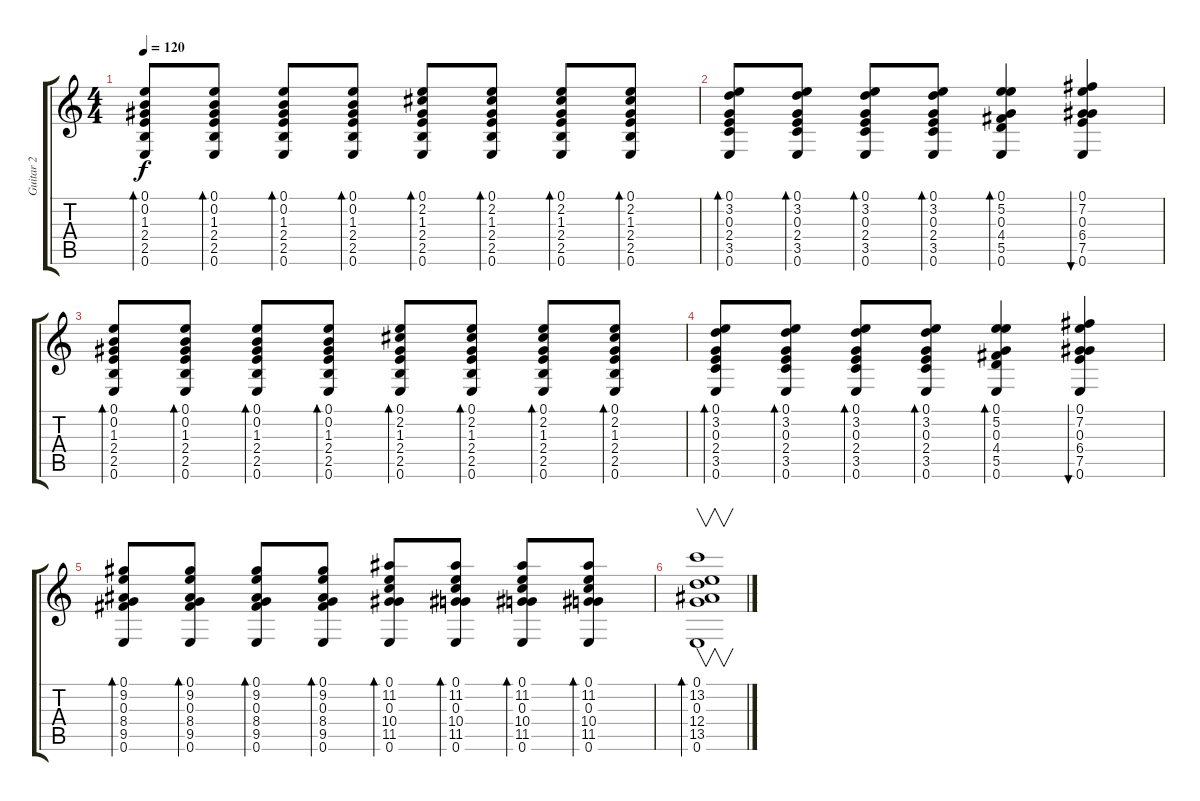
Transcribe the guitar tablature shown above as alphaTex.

\track ("Guitar 2" "Guitar 2") {instrument electricguitarclean}
\staff {score tabs}
\tuning (E4 B3 G3 D3 A2 E2) {hide}
\ts (4 4)
\tempo 120
\clef g2
\ks c
(0.1 0.2 1.3 2.4 2.5 0.6).8{bd 30 dy f} (0.1 0.2 1.3 2.4 2.5 0.6).8{bd 30} (0.1 0.2 1.3 2.4 2.5 0.6).8{bd 30} (0.1 0.2 1.3 2.4 2.5 0.6).8{bd 30} (0.1 2.2 1.3 2.4 2.5 0.6).8{bd 30} (0.1 2.2 1.3 2.4 2.5 0.6).8{bd 30} (0.1 2.2 1.3 2.4 2.5 0.6).8{bd 30} (0.1 2.2 1.3 2.4 2.5 0.6).8{bd 30} |
(0.1 3.2 0.3 2.4 3.5 0.6).8{bd 30} (0.1 3.2 0.3 2.4 3.5 0.6).8{bd 30} (0.1 3.2 0.3 2.4 3.5 0.6).8{bd 30} (0.1 3.2 0.3 2.4 3.5 0.6).8{bd 30} (0.1 5.2 0.3 4.4 5.5 0.6).4{bd 30} (0.1 7.2 0.3 6.4 7.5 0.6).4{bu 30} |
(0.1 0.2 1.3 2.4 2.5 0.6).8{bd 30} (0.1 0.2 1.3 2.4 2.5 0.6).8{bd 30} (0.1 0.2 1.3 2.4 2.5 0.6).8{bd 30} (0.1 0.2 1.3 2.4 2.5 0.6).8{bd 30} (0.1 2.2 1.3 2.4 2.5 0.6).8{bd 30} (0.1 2.2 1.3 2.4 2.5 0.6).8{bd 30} (0.1 2.2 1.3 2.4 2.5 0.6).8{bd 30} (0.1 2.2 1.3 2.4 2.5 0.6).8{bd 30} |
(0.1 3.2 0.3 2.4 3.5 0.6).8{bd 30} (0.1 3.2 0.3 2.4 3.5 0.6).8{bd 30} (0.1 3.2 0.3 2.4 3.5 0.6).8{bd 30} (0.1 3.2 0.3 2.4 3.5 0.6).8{bd 30} (0.1 5.2 0.3 4.4 5.5 0.6).4{bd 30} (0.1 7.2 0.3 6.4 7.5 0.6).4{bu 30} |
(0.1 9.2 0.3 8.4 9.5 0.6).8{bd 30} (0.1 9.2 0.3 8.4 9.5 0.6).8{bd 30} (0.1 9.2 0.3 8.4 9.5 0.6).8{bd 30} (0.1 9.2 0.3 8.4 9.5 0.6).8{bd 30} (0.1 11.2 0.3 10.4 11.5 0.6).8{bd 30} (0.1 11.2 0.3 10.4 11.5 0.6).8{bd 30} (0.1 11.2 0.3 10.4 11.5 0.6).8{bd 30} (0.1 11.2 0.3 10.4 11.5 0.6).8{bd 30} |
(0.1 13.2 0.3 12.4 13.5 0.6).1{v bd 30}
